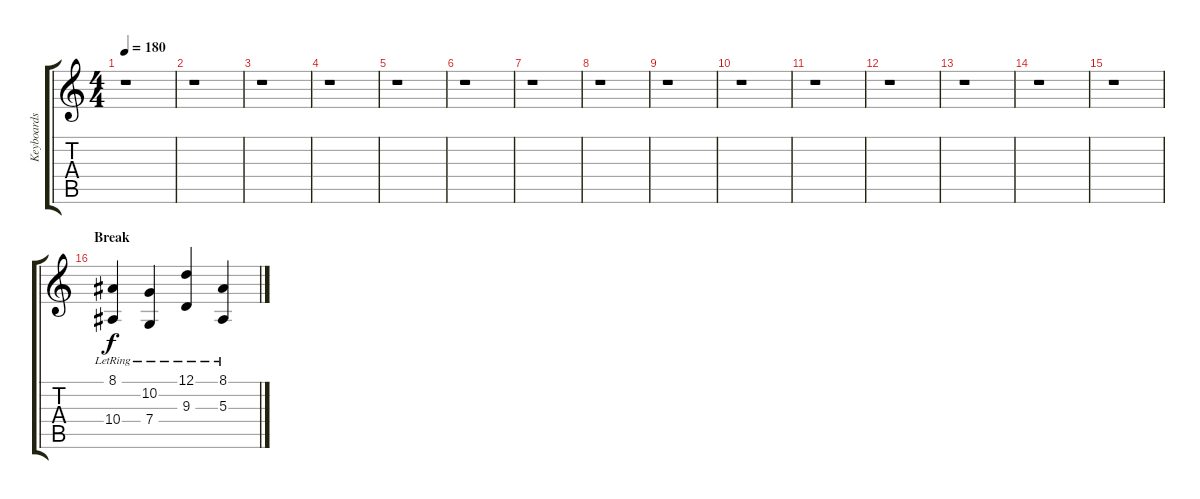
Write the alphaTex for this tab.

\track ("Keyboards" "Keyboards") {instrument electricpiano2}
\staff {score tabs}
\tuning (D4 A3 F3 C3 G2 D2) {hide}
\ts (4 4)
\tempo 180
\clef g2
\ks c
r.1{dy f} |
r.1 |
r.1 |
r.1 |
r.1 |
r.1 |
r.1 |
r.1 |
r.1 |
r.1 |
r.1 |
r.1 |
r.1 |
r.1 |
r.1 |
\section ("" "Break")
(8.1{lr} 10.4{lr}).4{instrument electricpiano2} (10.2{lr} 7.4{lr}).4 (12.1{lr} 9.3{lr}).4 (8.1{lr} 5.3{lr}).4
